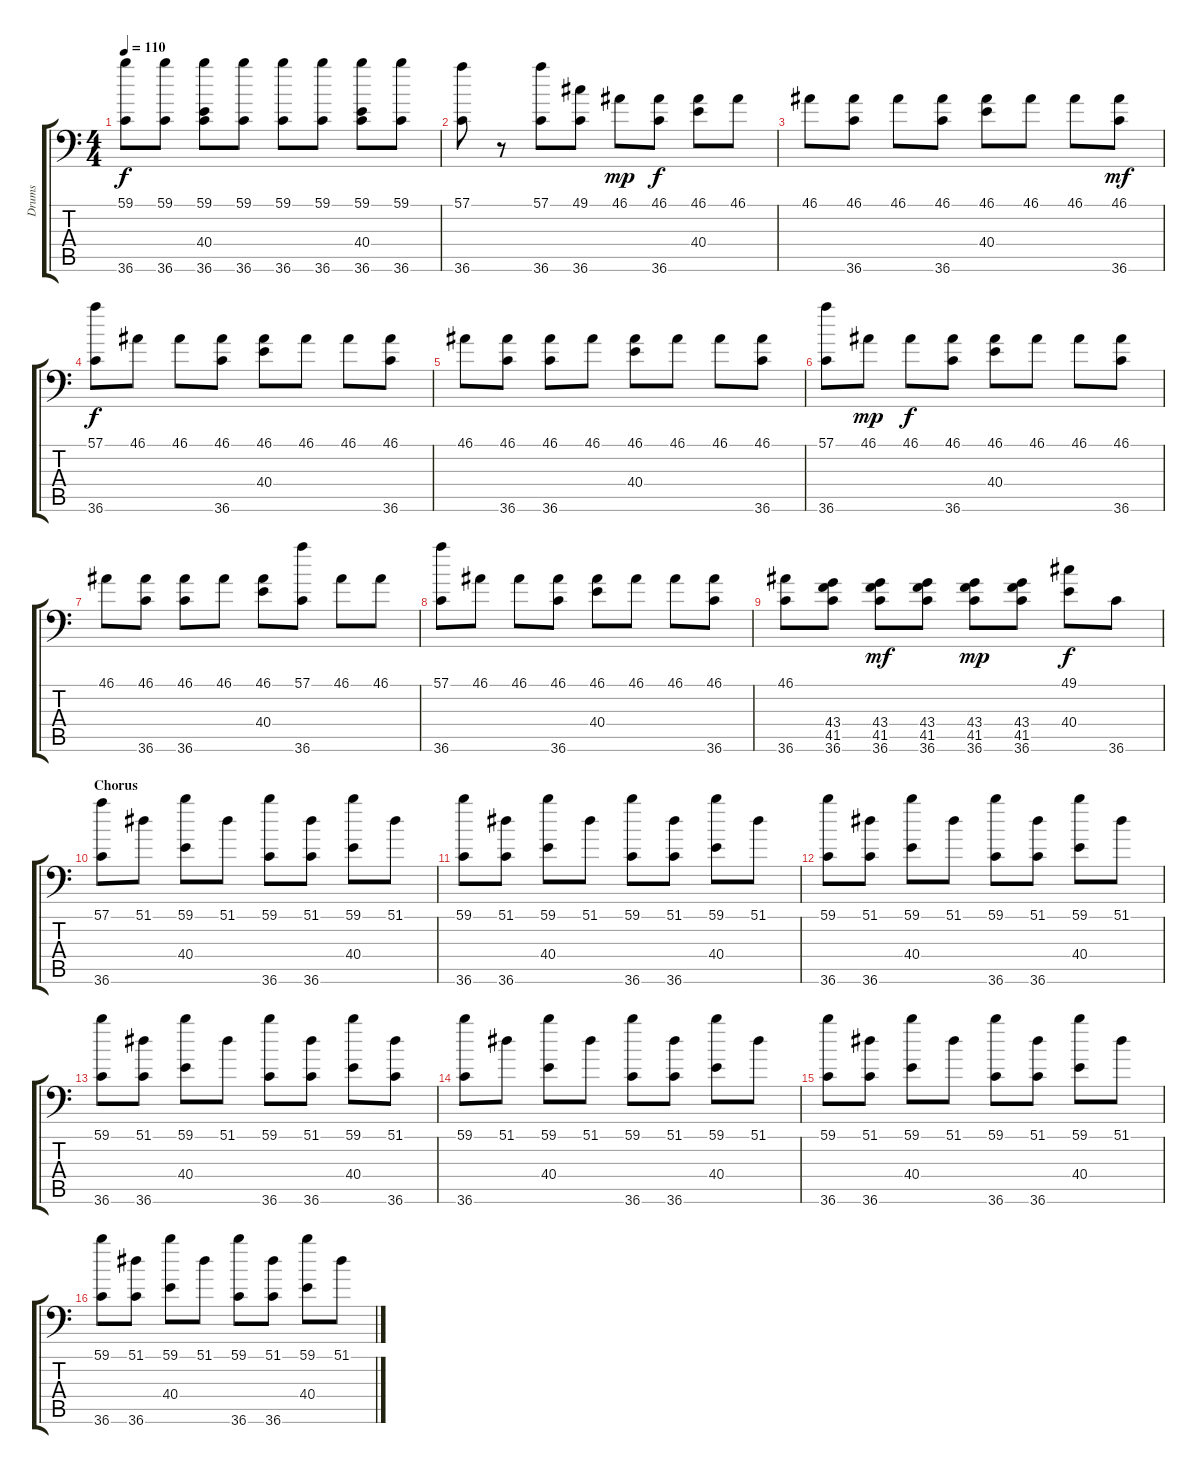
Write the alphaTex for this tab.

\track ("Drums" "Drums") {instrument acousticgrandpiano}
\staff {score tabs}
\tuning (C-1 C-1 C-1 C-1 C-1 C-1) {hide}
\ts (4 4)
\tempo 110
\clef f4
\ks c
(59.1 36.6).8{dy f} (59.1 36.6).8 (59.1 40.4 36.6).8 (59.1 36.6).8 (59.1 36.6).8 (59.1 36.6).8 (59.1 40.4 36.6).8 (59.1 36.6).8 |
(57.1 36.6).8 r.8 (57.1 36.6).8 (49.1 36.6).8 46.1.8{dy mp} (46.1 36.6).8{dy f} (46.1 40.4).8 46.1.8 |
46.1.8 (46.1 36.6).8 46.1.8 (46.1 36.6).8 (46.1 40.4).8 46.1.8 46.1.8 (46.1 36.6).8{dy mf} |
(57.1 36.6).8{dy f} 46.1.8 46.1.8 (46.1 36.6).8 (46.1 40.4).8 46.1.8 46.1.8 (46.1 36.6).8 |
46.1.8 (46.1 36.6).8 (46.1 36.6).8 46.1.8 (46.1 40.4).8 46.1.8 46.1.8 (46.1 36.6).8 |
(57.1 36.6).8 46.1.8{dy mp} 46.1.8{dy f} (46.1 36.6).8 (46.1 40.4).8 46.1.8 46.1.8 (46.1 36.6).8 |
46.1.8 (46.1 36.6).8 (46.1 36.6).8 46.1.8 (46.1 40.4).8 (57.1 36.6).8 46.1.8 46.1.8 |
(57.1 36.6).8 46.1.8 46.1.8 (46.1 36.6).8 (46.1 40.4).8 46.1.8 46.1.8 (46.1 36.6).8 |
(46.1 36.6).8 (43.4 41.5 36.6).8 (43.4 41.5 36.6).8{dy mf} (43.4 41.5 36.6).8 (43.4 41.5 36.6).8{dy mp} (43.4 41.5 36.6).8 (49.1 40.4).8{dy f} 36.6.8 |
\section ("" "Chorus")
(57.1 36.6).8 51.1.8 (59.1 40.4).8 51.1.8 (59.1 36.6).8 (51.1 36.6).8 (59.1 40.4).8 51.1.8 |
(59.1 36.6).8 (51.1 36.6).8 (59.1 40.4).8 51.1.8 (59.1 36.6).8 (51.1 36.6).8 (59.1 40.4).8 51.1.8 |
(59.1 36.6).8 (51.1 36.6).8 (59.1 40.4).8 51.1.8 (59.1 36.6).8 (51.1 36.6).8 (59.1 40.4).8 51.1.8 |
(59.1 36.6).8 (51.1 36.6).8 (59.1 40.4).8 51.1.8 (59.1 36.6).8 (51.1 36.6).8 (59.1 40.4).8 (51.1 36.6).8 |
(59.1 36.6).8 51.1.8 (59.1 40.4).8 51.1.8 (59.1 36.6).8 (51.1 36.6).8 (59.1 40.4).8 51.1.8 |
(59.1 36.6).8 (51.1 36.6).8 (59.1 40.4).8 51.1.8 (59.1 36.6).8 (51.1 36.6).8 (59.1 40.4).8 51.1.8 |
(59.1 36.6).8 (51.1 36.6).8 (59.1 40.4).8 51.1.8 (59.1 36.6).8 (51.1 36.6).8 (59.1 40.4).8 51.1.8
